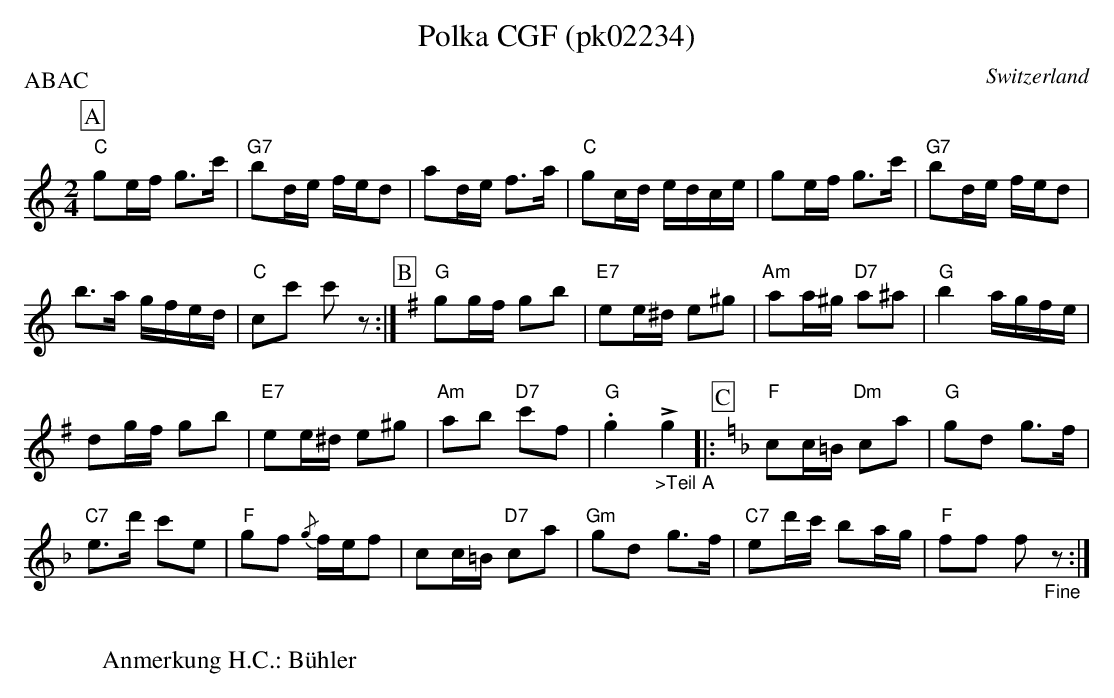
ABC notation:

X:1
T:Polka CGF (pk02234)
O:Switzerland
P:ABAC
M:2/4
L:1/16
K:C major
[P:A] "C"g2ef g3c' | "G7"b2de fed2 | a2de f3a | "C"g2cd edce | g2ef g3c' | "G7"b2de fed2 |
b3a gfed | "C"c2c'2 c'2z2 :| [P:B] [K:G] "G"g2gf g2b2 | "E7"e2e^d e2^g2 | "Am"a2a^g "D7"a2^a2 | "G"b4agfe |
d2gf g2b2 | "E7"e2e^d e2^g2 | "Am"a2b2 "D7"c'2f2 | "G".g4!>!"_>Teil A"g4 |: [P:C] [K:F] "F"c2c=B "Dm"c2a2 | "G"g2d2 g3f |
"C7"e3d' c'2e2 | "F"g2f2 {/g}fef2 | c2c=B "D7"c2a2 | "Gm"g2d2 g3f | "C7"e2d'c' b2ag | "F"f2f2 f2"_Fine"z2 :|
W:
W:Anmerkung H.C.: Bühler
